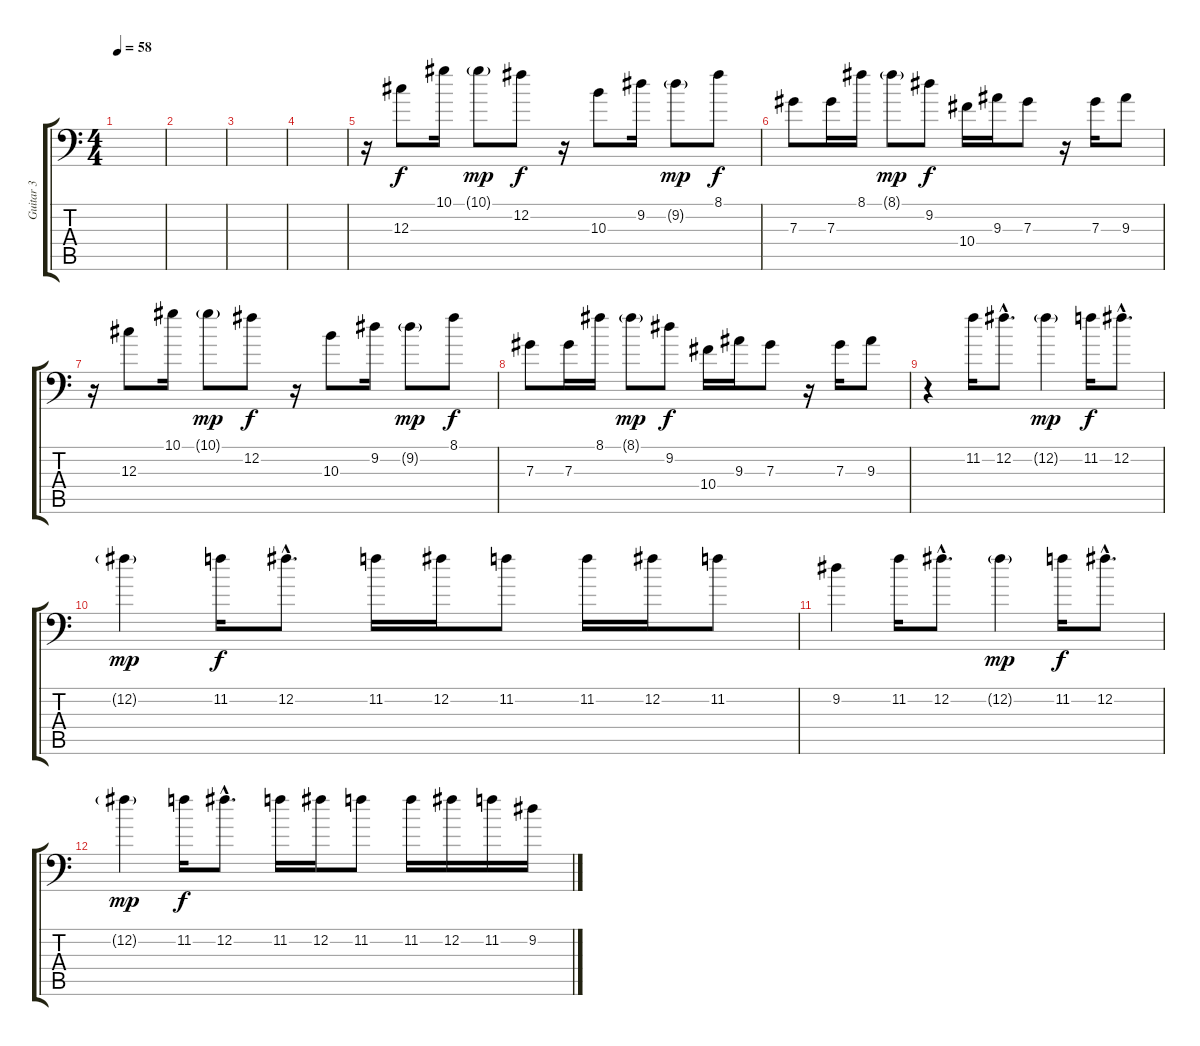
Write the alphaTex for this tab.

\track ("Guitar 3" "Guitar 3") {instrument overdrivenguitar}
\staff {score tabs}
\tuning (Bb3 Gb3 Db3 Ab2 Db2 Ab1) {hide}
\ts (4 4)
\tempo 58
\clef f4
\ks c
|
|
|
|
r.16 12.3.8 10.1.16 10.1{g}.8{dy mp} 12.2.8{dy f} r.16 10.3.8 9.2.16 9.2{g}.8{dy mp} 8.1.8{dy f} |
7.3.8 7.3.16 8.1.16 8.1{g}.8{dy mp} 9.2.8{dy f} 10.4.16 9.3.16 7.3.8 r.16 7.3.16 9.3.8 |
r.16 12.3.8 10.1.16 10.1{g}.8{dy mp} 12.2.8{dy f} r.16 10.3.8 9.2.16 9.2{g}.8{dy mp} 8.1.8{dy f} |
7.3.8 7.3.16 8.1.16 8.1{g}.8{dy mp} 9.2.8{dy f} 10.4.16 9.3.16 7.3.8 r.16 7.3.16 9.3.8 |
r.4 11.2.16 12.2{hac}.8{d} 12.2{g}.4{dy mp} 11.2.16{dy f} 12.2{hac}.8{d} |
12.2{g}.4{dy mp} 11.2.16{dy f} 12.2{hac}.8{d} 11.2.16 12.2.16 11.2.8 11.2.16 12.2.16 11.2.8 |
9.2.4 11.2.16 12.2{hac}.8{d} 12.2{g}.4{dy mp} 11.2.16{dy f} 12.2{hac}.8{d} |
12.2{g}.4{dy mp} 11.2.16{dy f} 12.2{hac}.8{d} 11.2.16 12.2.16 11.2.8 11.2.16 12.2.16 11.2.16 9.2.16
